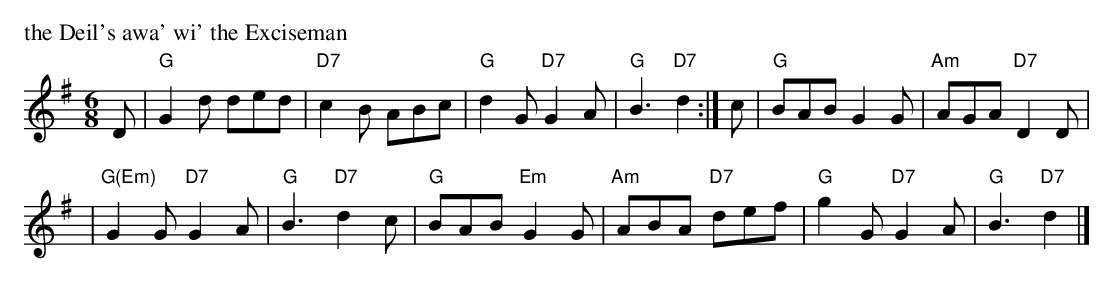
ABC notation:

X:1
P: the Deil's awa' wi' the Exciseman
M: 6/8
L: 1/8
K: G
D \
| "G"G2d ded | "D7"c2B ABc | "G"d2G "D7"G2A | "G"B3 "D7"d2 :| c | "G"BAB G2G | "Am"AGA "D7"D2D |
| "G(Em)"G2G "D7"G2A | "G"B3 "D7"d2c | "G"BAB "Em"G2G | "Am"ABA "D7"def | "G"g2G "D7"G2A | "G"B3 "D7"d2 |]
